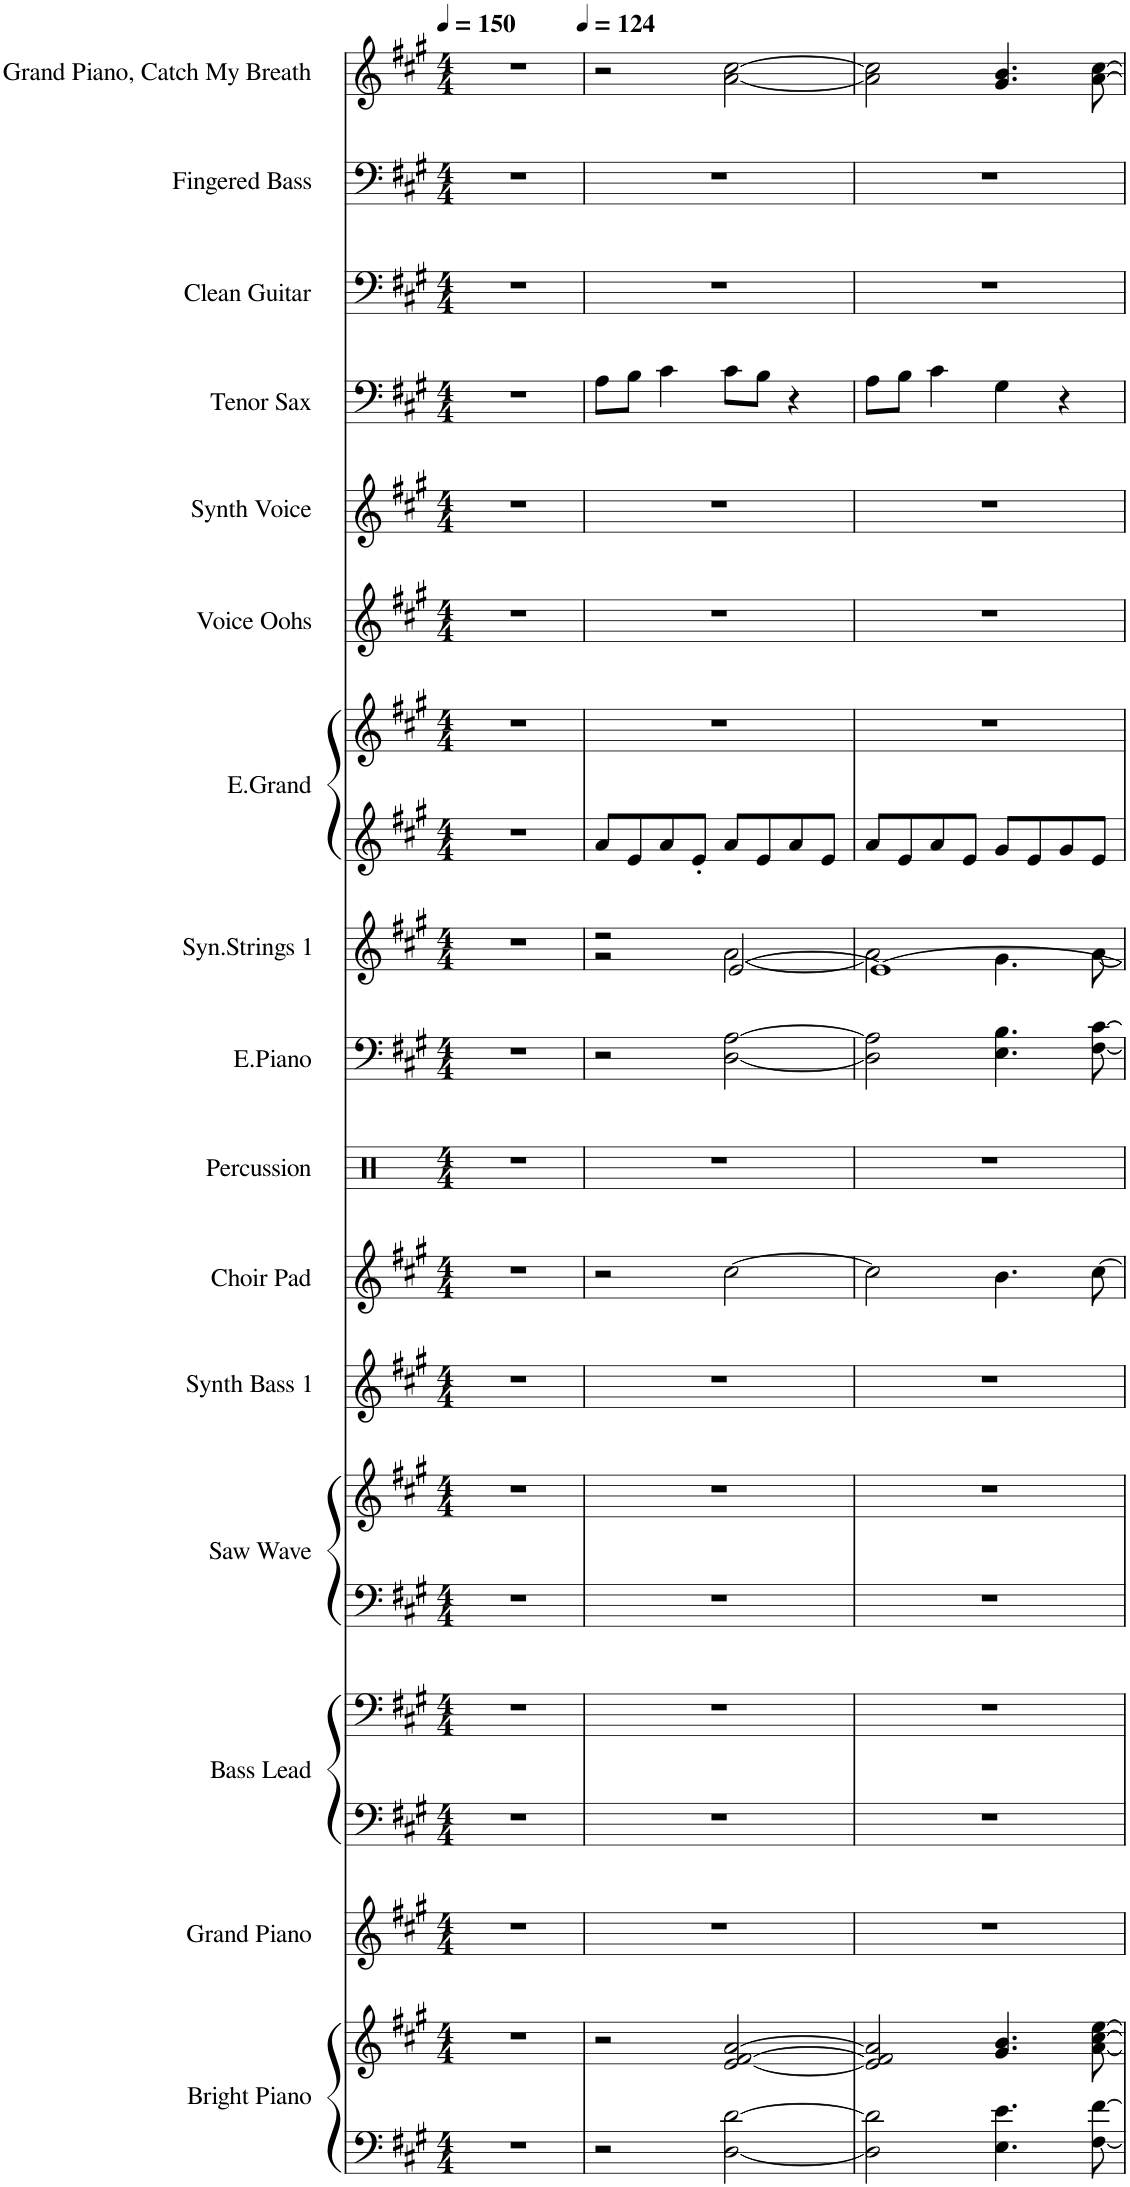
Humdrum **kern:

**kern	**kern	**kern	**kern	**kern	**kern	**kern	**kern	**kern	**kern	**kern	**kern	**kern	**kern	**kern	**kern	**kern	**kern	**kern	**kern
*part16	*part16	*part15	*part14	*part14	*part13	*part13	*part12	*part11	*part10	*part9	*part8	*part7	*part7	*part6	*part5	*part4	*part3	*part2	*part1
*staff20	*staff19	*staff18	*staff17	*staff16	*staff15	*staff14	*staff13	*staff12	*staff11	*staff10	*staff9	*staff8	*staff7	*staff6	*staff5	*staff4	*staff3	*staff2	*staff1
*I"Bright Piano	*	*I"Grand Piano	*I"Bass Lead	*	*I"Saw Wave	*	*I"Synth Bass 1	*I"Choir Pad	*I"Percussion	*I"E.Piano	*I"Syn.Strings 1	*I"E.Grand	*	*I"Voice Oohs	*I"Synth Voice	*I"Tenor Sax	*I"Clean Guitar	*I"Fingered Bass	*I"Grand Piano, Catch My Breath
*I'Pno	*	*I'Pno	*	*	*	*	*	*	*I'Perc	*I'E.Pno	*I'Str	*	*	*I'V	*I'V	*I'T Sax	*	*	*I'Pno
*clefF4	*clefG2	*clefG2	*clefF4	*clefF4	*clefF4	*clefG2	*clefG2	*clefG2	*clefX	*clefF4	*clefG2	*clefG2	*clefG2	*clefG2	*clefG2	*clefF4	*clefF4	*clefF4	*clefG2
*	*	*	*	*	*	*	*	*	*	*	*	*	*	*	*	*Trd8c14	*	*	*
*k[f#c#g#]	*k[f#c#g#]	*k[f#c#g#]	*k[f#c#g#]	*k[f#c#g#]	*k[f#c#g#]	*k[f#c#g#]	*k[f#c#g#]	*k[f#c#g#]	*k[]	*k[f#c#g#]	*k[f#c#g#]	*k[f#c#g#]	*k[f#c#g#]	*k[f#c#g#]	*k[f#c#g#]	*k[f#c#g#]	*k[f#c#g#]	*k[f#c#g#]	*k[f#c#g#]
*M4/4	*M4/4	*M4/4	*M4/4	*M4/4	*M4/4	*M4/4	*M4/4	*M4/4	*M4/4	*M4/4	*M4/4	*M4/4	*M4/4	*M4/4	*M4/4	*M4/4	*M4/4	*M4/4	*M4/4
*MM150	*MM150	*MM150	*MM150	*MM150	*MM150	*MM150	*MM150	*MM150	*MM150	*MM150	*MM150	*MM150	*MM150	*MM150	*MM150	*MM150	*MM150	*MM150	*MM150
=1	=1	=1	=1	=1	=1	=1	=1	=1	=1	=1	=1	=1	=1	=1	=1	=1	=1	=1	=1
*	*	*	*	*	*	*	*	*	*	*	*	*	*	*	*	*	*	*	*^
1r	1r	1r	1r	1r	1r	1r	1r	1r	1r	1r	1r	1r	1r	1r	1r	1r	1r	1r	1r	2...ryy
*	*	*	*	*	*	*	*	*	*	*	*	*	*	*	*	*	*	*	*MM124	*
.	.	.	.	.	.	.	.	.	.	.	.	.	.	.	.	.	.	.	.	16ryy
*	*	*	*	*	*	*	*	*	*	*	*	*	*	*	*	*	*	*	*v	*v
=2	=2	=2	=2	=2	=2	=2	=2	=2	=2	=2	=2	=2	=2	=2	=2	=2	=2	=2	=2
*	*	*	*	*	*	*	*	*	*	*	*^	*	*	*	*	*	*	*	*
2r	2r	1r	1r	1r	1r	1r	1r	2r	1r	2r	2r	2r	8a/L	1r	1r	1r	8A\L	1r	1r	2r
.	.	.	.	.	.	.	.	.	.	.	.	.	8e/	.	.	.	8B\J	.	.	.
.	.	.	.	.	.	.	.	.	.	.	.	.	8a/	.	.	.	4c#\	.	.	.
.	.	.	.	.	.	.	.	.	.	.	.	.	8e'/J	.	.	.	.	.	.	.
[2D\ [2d\	[2e/ [2f#/ [2a/	.	.	.	.	.	.	[2cc#\	.	[2D\ [2A\	[2e/	[2a\	8a/L	.	.	.	8c#\L	.	.	[2a\ [2cc#\
.	.	.	.	.	.	.	.	.	.	.	.	.	8e/	.	.	.	8B\J	.	.	.
.	.	.	.	.	.	.	.	.	.	.	.	.	8a/	.	.	.	4r	.	.	.
.	.	.	.	.	.	.	.	.	.	.	.	.	8e/J	.	.	.	.	.	.	.
=3	=3	=3	=3	=3	=3	=3	=3	=3	=3	=3	=3	=3	=3	=3	=3	=3	=3	=3	=3	=3
2D\] 2d\]	2e/] 2f#/] 2a/]	1r	1r	1r	1r	1r	1r	2cc#\]	1r	2D\] 2A\]	1e_	2a\]	8a/L	1r	1r	1r	8A\L	1r	1r	2a\] 2cc#\]
.	.	.	.	.	.	.	.	.	.	.	.	.	8e/	.	.	.	8B\J	.	.	.
.	.	.	.	.	.	.	.	.	.	.	.	.	8a/	.	.	.	4c#\	.	.	.
.	.	.	.	.	.	.	.	.	.	.	.	.	8e/J	.	.	.	.	.	.	.
4.E\ 4.e\	4.g#/ 4.b/	.	.	.	.	.	.	4.b\	.	4.E\ 4.B\	.	4.g#\	8g#/L	.	.	.	4G#\	.	.	4.g#/ 4.b/
.	.	.	.	.	.	.	.	.	.	.	.	.	8e/	.	.	.	.	.	.	.
.	.	.	.	.	.	.	.	.	.	.	.	.	8g#/	.	.	.	4r	.	.	.
[8F#\ [8f#\	[8a\ [8cc#\ [8ee\	.	.	.	.	.	.	[8cc#\	.	[8F#\ [8c#\	.	[8a\	8e/J	.	.	.	.	.	.	[8a\ [8cc#\
*	*	*	*	*	*	*	*	*	*	*	*v	*v	*	*	*	*	*	*	*	*
=	=	=	=	=	=	=	=	=	=	=	=	=	=	=	=	=	=	=	=
*-	*-	*-	*-	*-	*-	*-	*-	*-	*-	*-	*-	*-	*-	*-	*-	*-	*-	*-	*-
